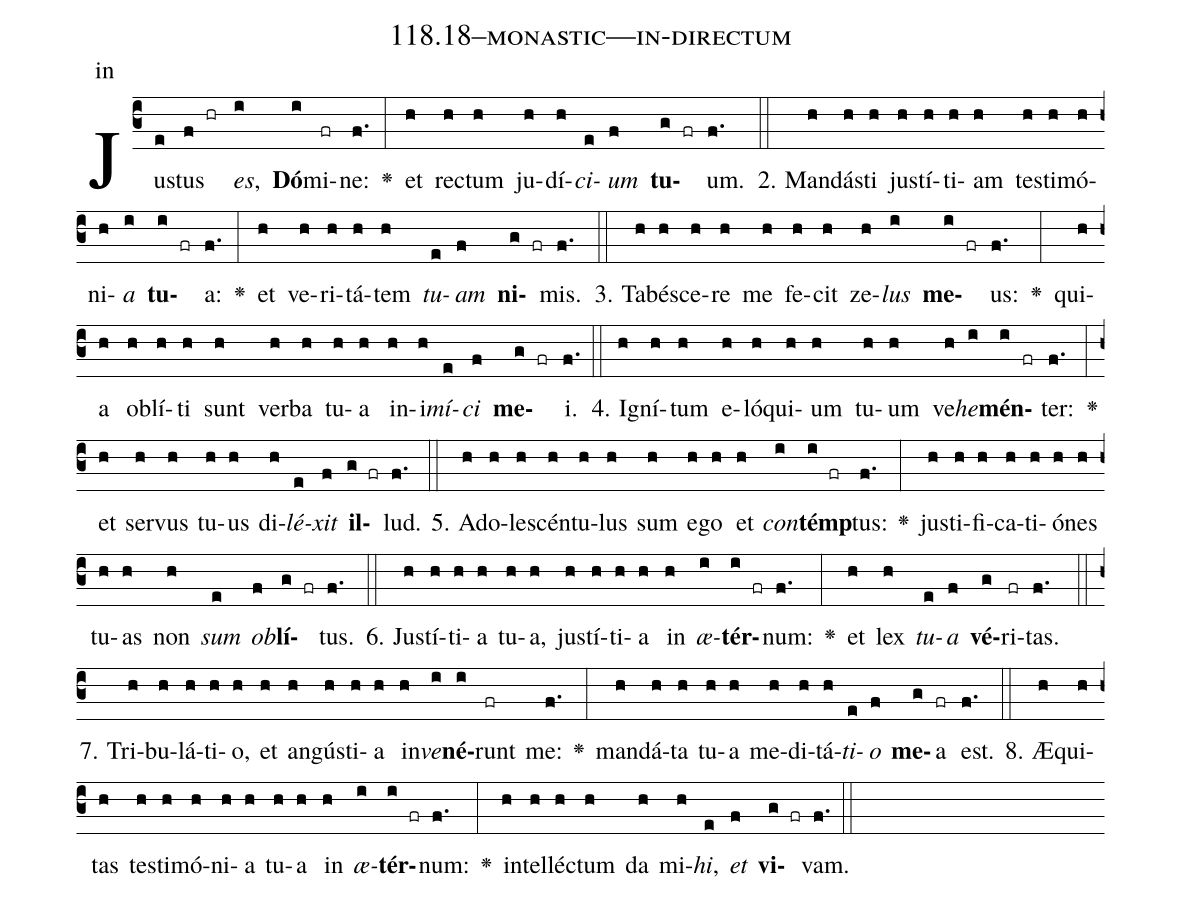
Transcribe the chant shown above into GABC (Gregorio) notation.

name: 118.18--monastic---in-directum;
annotation: in;
%%
(c3)Jus(e)tus(f hr) <i>es</i>,(i) <b>Dó</b>(i)mi(fr)ne:(f.) <v>\greheightstar</v>(:) et(h) rec(h)tum(h) ju(h)dí(h)<i>ci</i>(e)<i>um</i>(f) <b>tu</b>(g fr)um.(f.) (::)
2. Man(h)dás(h)ti(h) jus(h)tí(h)ti(h)am(h) tes(h)ti(h)mó(h)ni(h)<i>a</i>(i) <b>tu</b>(i fr)a:(f.) <v>\greheightstar</v>(:) et(h) ve(h)ri(h)tá(h)tem(h) <i>tu</i>(e)<i>am</i>(f) <b>ni</b>(g fr)mis.(f.) (::)
3. Ta(h)bé(h)sce(h)re(h) me(h) fe(h)cit(h) ze(h)<i>lus</i>(i) <b>me</b>(i fr)us:(f.) <v>\greheightstar</v>(:) qui(h)a(h) ob(h)lí(h)ti(h) sunt(h) ver(h)ba(h) tu(h)a(h) in(h)i(h)<i>mí</i>(e)<i>ci</i>(f) <b>me</b>(g fr)i.(f.) (::)
4. I(h)gní(h)tum(h) e(h)ló(h)qui(h)um(h) tu(h)um(h) ve(h)<i>he</i>(i)<b>mén</b>(i fr)ter:(f.) <v>\greheightstar</v>(:) et(h) ser(h)vus(h) tu(h)us(h) di(h)<i>lé</i>(e)<i>xit</i>(f) <b>il</b>(g fr)lud.(f.) (::)
5. Ad(h)o(h)le(h)scén(h)tu(h)lus(h) sum(h) e(h)go(h) et(h) <i>con</i>(i)<b>témp</b>(i fr)tus:(f.) <v>\greheightstar</v>(:) jus(h)ti(h)fi(h)ca(h)ti(h)ó(h)nes(h) tu(h)as(h) non(h) <i>sum</i>(e) <i>ob</i>(f)<b>lí</b>(g fr)tus.(f.) (::)
6. Jus(h)tí(h)ti(h)a(h) tu(h)a,(h) jus(h)tí(h)ti(h)a(h) in(h) <i>æ</i>(i)<b>tér</b>(i fr)num:(f.) <v>\greheightstar</v>(:) et(h) lex(h) <i>tu</i>(e)<i>a</i>(f) <b>vé</b>(g)ri(fr)tas.(f.) (::)
7. Tri(h)bu(h)lá(h)ti(h)o,(h) et(h) an(h)gús(h)ti(h)a(h) in(h)<i>ve</i>(i)<b>né</b>(i)runt(fr) me:(f.) <v>\greheightstar</v>(:) man(h)dá(h)ta(h) tu(h)a(h) me(h)di(h)tá(h)<i>ti</i>(e)<i>o</i>(f) <b>me</b>(g)a(fr) est.(f.) (::)
8. Æ(h)qui(h)tas(h) tes(h)ti(h)mó(h)ni(h)a(h) tu(h)a(h) in(h) <i>æ</i>(i)<b>tér</b>(i fr)num:(f.) <v>\greheightstar</v>(:) in(h)tel(h)léc(h)tum(h) da(h) mi(h)<i>hi</i>,(e) <i>et</i>(f) <b>vi</b>(g fr)vam.(f.) (::)
